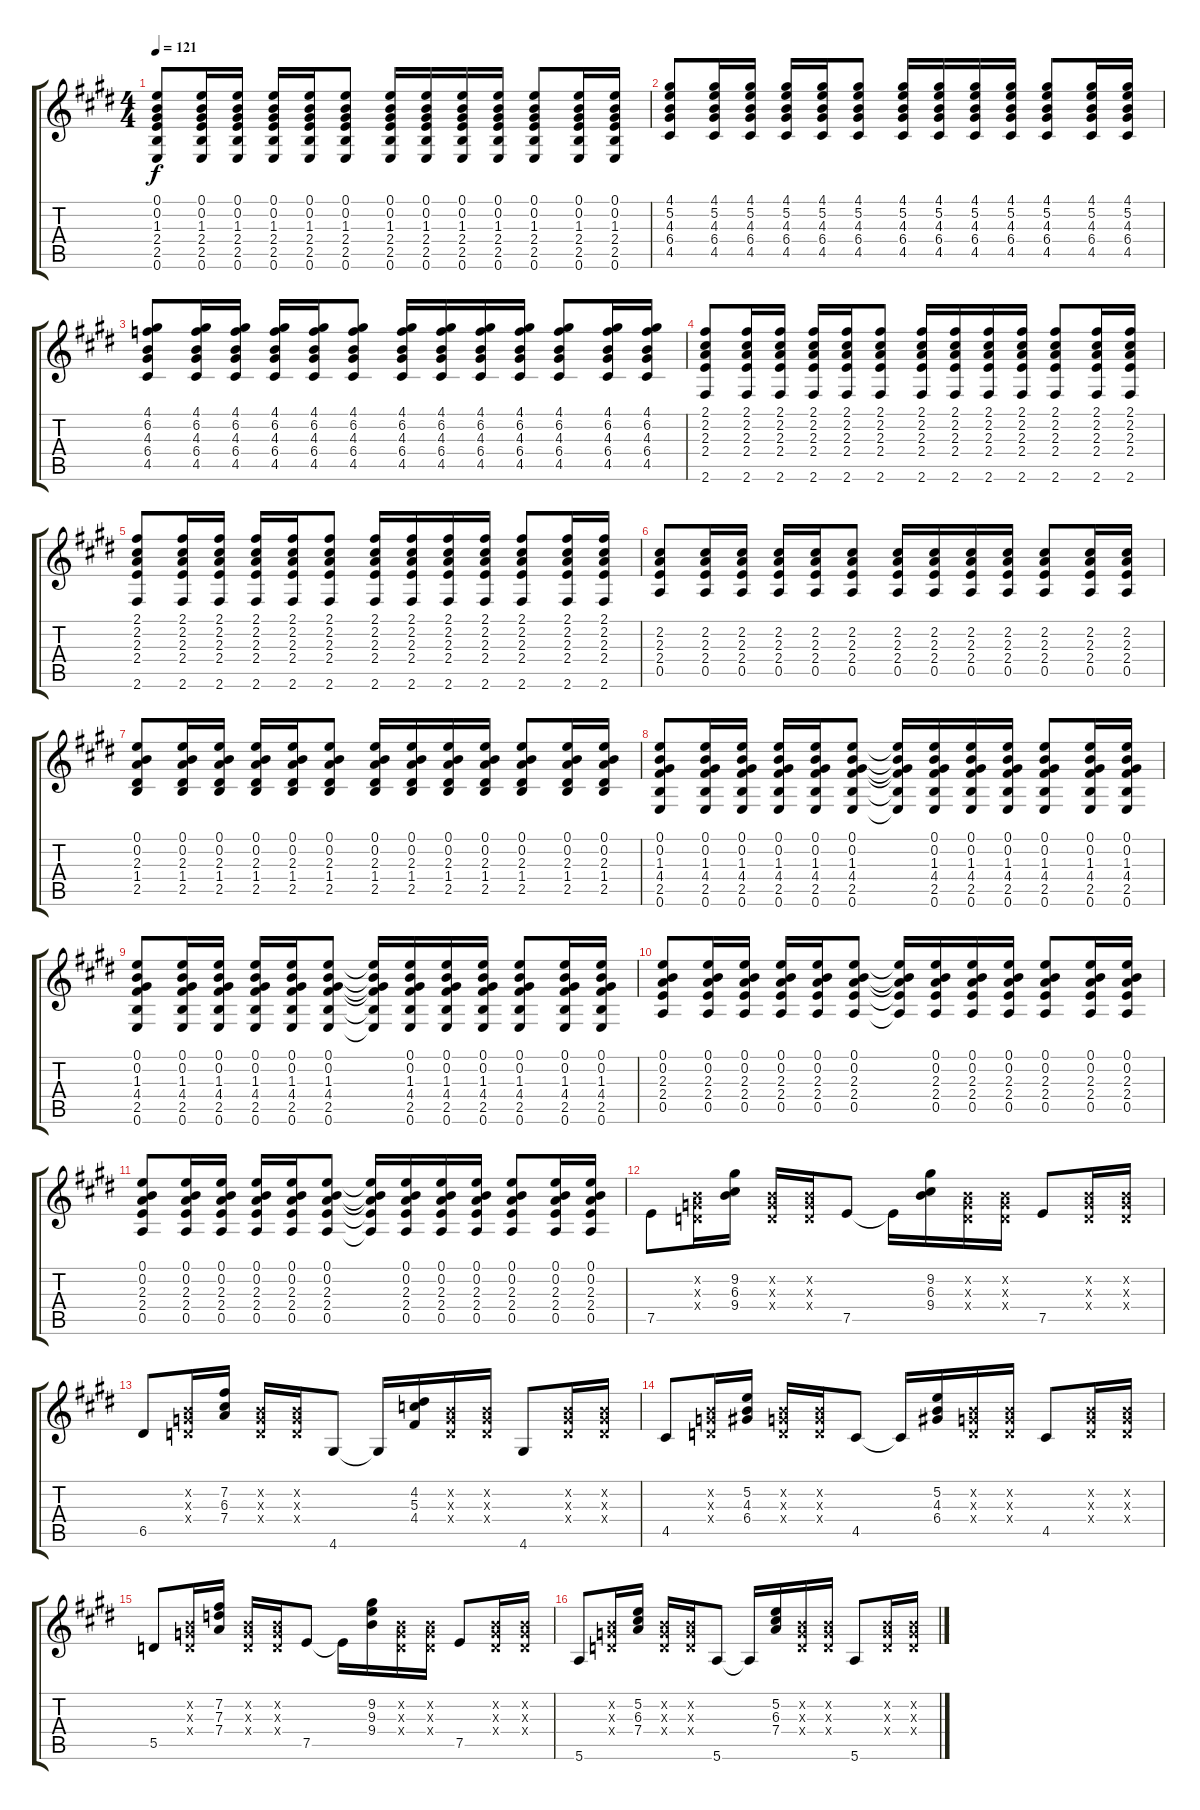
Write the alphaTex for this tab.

\track "" {instrument acousticguitarsteel}
\staff {score tabs}
\tuning (E4 B3 G3 D3 A2 E2) {hide}
\ts (4 4)
\tempo 121
\clef g2
\ks e
(0.1 0.2 1.3 2.4 2.5 0.6).8{dy f} (0.1 0.2 1.3 2.4 2.5 0.6).16 (0.1 0.2 1.3 2.4 2.5 0.6).16 (0.1 0.2 1.3 2.4 2.5 0.6).16 (0.1 0.2 1.3 2.4 2.5 0.6).16 (0.1 0.2 1.3 2.4 2.5 0.6).8 (0.1 0.2 1.3 2.4 2.5 0.6).16 (0.1 0.2 1.3 2.4 2.5 0.6).16 (0.1 0.2 1.3 2.4 2.5 0.6).16 (0.1 0.2 1.3 2.4 2.5 0.6).16 (0.1 0.2 1.3 2.4 2.5 0.6).8 (0.1 0.2 1.3 2.4 2.5 0.6).16 (0.1 0.2 1.3 2.4 2.5 0.6).16 |
(4.1 5.2 4.3 6.4 4.5).8 (4.1 5.2 4.3 6.4 4.5).16 (4.1 5.2 4.3 6.4 4.5).16 (4.1 5.2 4.3 6.4 4.5).16 (4.1 5.2 4.3 6.4 4.5).16 (4.1 5.2 4.3 6.4 4.5).8 (4.1 5.2 4.3 6.4 4.5).16 (4.1 5.2 4.3 6.4 4.5).16 (4.1 5.2 4.3 6.4 4.5).16 (4.1 5.2 4.3 6.4 4.5).16 (4.1 5.2 4.3 6.4 4.5).8 (4.1 5.2 4.3 6.4 4.5).16 (4.1 5.2 4.3 6.4 4.5).16 |
(4.1 6.2 4.3 6.4 4.5).8 (4.1 6.2 4.3 6.4 4.5).16 (4.1 6.2 4.3 6.4 4.5).16 (4.1 6.2 4.3 6.4 4.5).16 (4.1 6.2 4.3 6.4 4.5).16 (4.1 6.2 4.3 6.4 4.5).8 (4.1 6.2 4.3 6.4 4.5).16 (4.1 6.2 4.3 6.4 4.5).16 (4.1 6.2 4.3 6.4 4.5).16 (4.1 6.2 4.3 6.4 4.5).16 (4.1 6.2 4.3 6.4 4.5).8 (4.1 6.2 4.3 6.4 4.5).16 (4.1 6.2 4.3 6.4 4.5).16 |
(2.1 2.2 2.3 2.4 2.6).8 (2.1 2.2 2.3 2.4 2.6).16 (2.1 2.2 2.3 2.4 2.6).16 (2.1 2.2 2.3 2.4 2.6).16 (2.1 2.2 2.3 2.4 2.6).16 (2.1 2.2 2.3 2.4 2.6).8 (2.1 2.2 2.3 2.4 2.6).16 (2.1 2.2 2.3 2.4 2.6).16 (2.1 2.2 2.3 2.4 2.6).16 (2.1 2.2 2.3 2.4 2.6).16 (2.1 2.2 2.3 2.4 2.6).8 (2.1 2.2 2.3 2.4 2.6).16 (2.1 2.2 2.3 2.4 2.6).16 |
(2.1 2.2 2.3 2.4 2.6).8 (2.1 2.2 2.3 2.4 2.6).16 (2.1 2.2 2.3 2.4 2.6).16 (2.1 2.2 2.3 2.4 2.6).16 (2.1 2.2 2.3 2.4 2.6).16 (2.1 2.2 2.3 2.4 2.6).8 (2.1 2.2 2.3 2.4 2.6).16 (2.1 2.2 2.3 2.4 2.6).16 (2.1 2.2 2.3 2.4 2.6).16 (2.1 2.2 2.3 2.4 2.6).16 (2.1 2.2 2.3 2.4 2.6).8 (2.1 2.2 2.3 2.4 2.6).16 (2.1 2.2 2.3 2.4 2.6).16 |
(2.2 2.3 2.4 0.5).8 (2.2 2.3 2.4 0.5).16 (2.2 2.3 2.4 0.5).16 (2.2 2.3 2.4 0.5).16 (2.2 2.3 2.4 0.5).16 (2.2 2.3 2.4 0.5).8 (2.2 2.3 2.4 0.5).16 (2.2 2.3 2.4 0.5).16 (2.2 2.3 2.4 0.5).16 (2.2 2.3 2.4 0.5).16 (2.2 2.3 2.4 0.5).8 (2.2 2.3 2.4 0.5).16 (2.2 2.3 2.4 0.5).16 |
(0.1 0.2 2.3 1.4 2.5).8 (0.1 0.2 2.3 1.4 2.5).16 (0.1 0.2 2.3 1.4 2.5).16 (0.1 0.2 2.3 1.4 2.5).16 (0.1 0.2 2.3 1.4 2.5).16 (0.1 0.2 2.3 1.4 2.5).8 (0.1 0.2 2.3 1.4 2.5).16 (0.1 0.2 2.3 1.4 2.5).16 (0.1 0.2 2.3 1.4 2.5).16 (0.1 0.2 2.3 1.4 2.5).16 (0.1 0.2 2.3 1.4 2.5).8 (0.1 0.2 2.3 1.4 2.5).16 (0.1 0.2 2.3 1.4 2.5).16 |
(0.1 0.2 1.3 4.4 2.5 0.6).8 (0.1 0.2 1.3 4.4 2.5 0.6).16 (0.1 0.2 1.3 4.4 2.5 0.6).16 (0.1 0.2 1.3 4.4 2.5 0.6).16 (0.1 0.2 1.3 4.4 2.5 0.6).16 (0.1 0.2 1.3 4.4 2.5 0.6).8 (0.1{t} 0.2{t} 1.3{t} 4.4{t} 2.5{t} 0.6{t}).16 (0.1 0.2 1.3 4.4 2.5 0.6).16 (0.1 0.2 1.3 4.4 2.5 0.6).16 (0.1 0.2 1.3 4.4 2.5 0.6).16 (0.1 0.2 1.3 4.4 2.5 0.6).8 (0.1 0.2 1.3 4.4 2.5 0.6).16 (0.1 0.2 1.3 4.4 2.5 0.6).16 |
(0.1 0.2 1.3 4.4 2.5 0.6).8 (0.1 0.2 1.3 4.4 2.5 0.6).16 (0.1 0.2 1.3 4.4 2.5 0.6).16 (0.1 0.2 1.3 4.4 2.5 0.6).16 (0.1 0.2 1.3 4.4 2.5 0.6).16 (0.1 0.2 1.3 4.4 2.5 0.6).8 (0.1{t} 0.2{t} 1.3{t} 4.4{t} 2.5{t} 0.6{t}).16 (0.1 0.2 1.3 4.4 2.5 0.6).16 (0.1 0.2 1.3 4.4 2.5 0.6).16 (0.1 0.2 1.3 4.4 2.5 0.6).16 (0.1 0.2 1.3 4.4 2.5 0.6).8 (0.1 0.2 1.3 4.4 2.5 0.6).16 (0.1 0.2 1.3 4.4 2.5 0.6).16 |
(0.1 0.2 2.3 2.4 0.5).8 (0.1 0.2 2.3 2.4 0.5).16 (0.1 0.2 2.3 2.4 0.5).16 (0.1 0.2 2.3 2.4 0.5).16 (0.1 0.2 2.3 2.4 0.5).16 (0.1 0.2 2.3 2.4 0.5).8 (0.1{t} 0.2{t} 2.3{t} 2.4{t} 0.5{t}).16 (0.1 0.2 2.3 2.4 0.5).16 (0.1 0.2 2.3 2.4 0.5).16 (0.1 0.2 2.3 2.4 0.5).16 (0.1 0.2 2.3 2.4 0.5).8 (0.1 0.2 2.3 2.4 0.5).16 (0.1 0.2 2.3 2.4 0.5).16 |
(0.1 0.2 2.3 2.4 0.5).8 (0.1 0.2 2.3 2.4 0.5).16 (0.1 0.2 2.3 2.4 0.5).16 (0.1 0.2 2.3 2.4 0.5).16 (0.1 0.2 2.3 2.4 0.5).16 (0.1 0.2 2.3 2.4 0.5).8 (0.1{t} 0.2{t} 2.3{t} 2.4{t} 0.5{t}).16 (0.1 0.2 2.3 2.4 0.5).16 (0.1 0.2 2.3 2.4 0.5).16 (0.1 0.2 2.3 2.4 0.5).16 (0.1 0.2 2.3 2.4 0.5).8 (0.1 0.2 2.3 2.4 0.5).16 (0.1 0.2 2.3 2.4 0.5).16 |
7.5.8 (0.2{x} 0.3{x} 0.4{x}).16 (9.2 6.3 9.4).16 (0.2{x} 0.3{x} 0.4{x}).16 (0.2{x} 0.3{x} 0.4{x}).16 7.5.8 7.5{t}.16 (9.2 6.3 9.4).16 (0.2{x} 0.3{x} 0.4{x}).16 (0.2{x} 0.3{x} 0.4{x}).16 7.5.8 (0.2{x} 0.3{x} 0.4{x}).16 (0.2{x} 0.3{x} 0.4{x}).16 |
6.5.8 (0.2{x} 0.3{x} 0.4{x}).16 (7.2 6.3 7.4).16 (0.2{x} 0.3{x} 0.4{x}).16 (0.2{x} 0.3{x} 0.4{x}).16 4.6.8 4.6{t}.16 (4.2 5.3 4.4).16 (0.2{x} 0.3{x} 0.4{x}).16 (0.2{x} 0.3{x} 0.4{x}).16 4.6.8 (0.2{x} 0.3{x} 0.4{x}).16 (0.2{x} 0.3{x} 0.4{x}).16 |
4.5.8 (0.2{x} 0.3{x} 0.4{x}).16 (5.2 4.3 6.4).16 (0.2{x} 0.3{x} 0.4{x}).16 (0.2{x} 0.3{x} 0.4{x}).16 4.5.8 4.5{t}.16 (5.2 4.3 6.4).16 (0.2{x} 0.3{x} 0.4{x}).16 (0.2{x} 0.3{x} 0.4{x}).16 4.5.8 (0.2{x} 0.3{x} 0.4{x}).16 (0.2{x} 0.3{x} 0.4{x}).16 |
5.5.8 (0.2{x} 0.3{x} 0.4{x}).16 (7.2 7.3 7.4).16 (0.2{x} 0.3{x} 0.4{x}).16 (0.2{x} 0.3{x} 0.4{x}).16 7.5.8 7.5{t}.16 (9.2 9.3 9.4).16 (0.2{x} 0.3{x} 0.4{x}).16 (0.2{x} 0.3{x} 0.4{x}).16 7.5.8 (0.2{x} 0.3{x} 0.4{x}).16 (0.2{x} 0.3{x} 0.4{x}).16 |
5.6.8 (0.2{x} 0.3{x} 0.4{x}).16 (5.2 6.3 7.4).16 (0.2{x} 0.3{x} 0.4{x}).16 (0.2{x} 0.3{x} 0.4{x}).16 5.6.8 5.6{t}.16 (5.2 6.3 7.4).16 (0.2{x} 0.3{x} 0.4{x}).16 (0.2{x} 0.3{x} 0.4{x}).16 5.6.8 (0.2{x} 0.3{x} 0.4{x}).16 (0.2{x} 0.3{x} 0.4{x}).16
